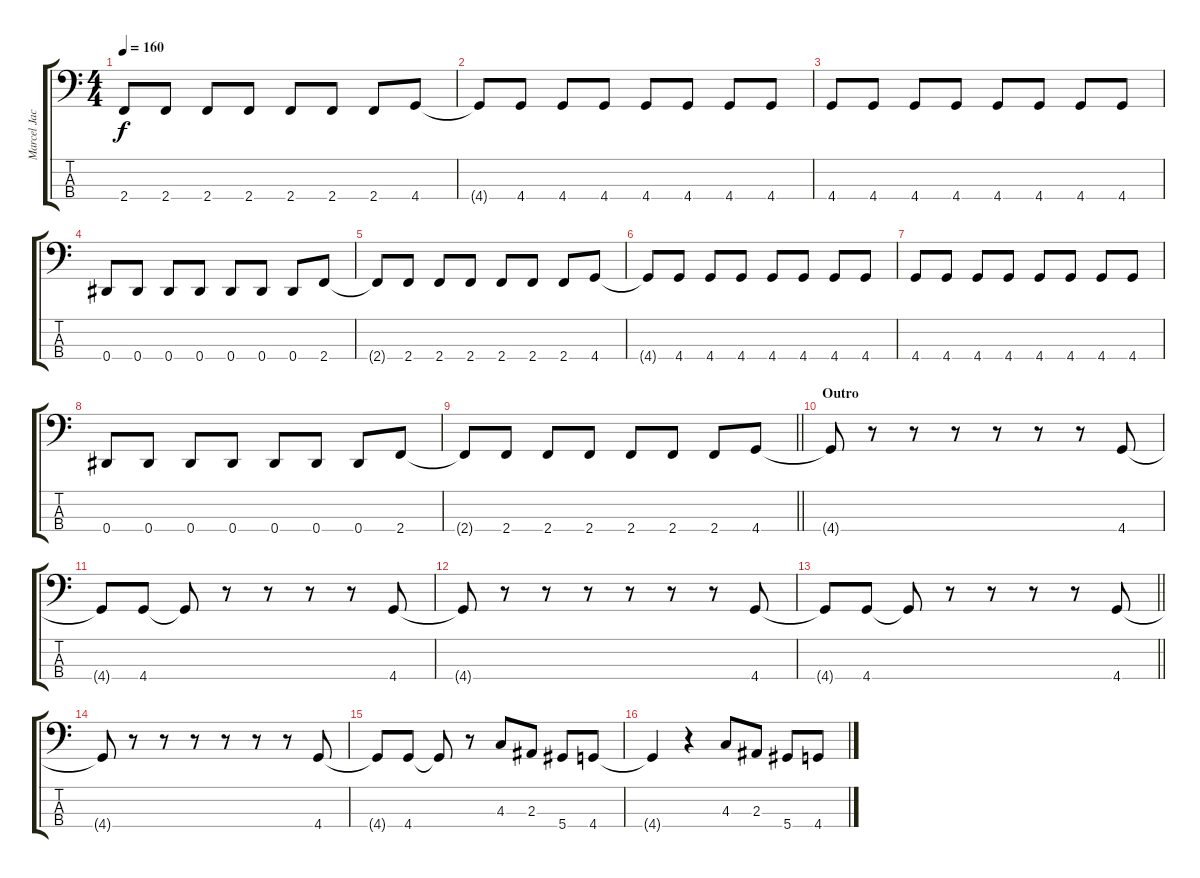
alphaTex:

\track ("Marcel Jacob" "Marcel Jac") {instrument electricbassfinger}
\staff {score tabs}
\tuning (Gb2 Db2 Ab1 Eb1) {hide}
\ts (4 4)
\tempo 160
\clef f4
\ks c
2.4{t}.8{dy f} 2.4.8 2.4.8 2.4.8 2.4.8 2.4.8 2.4.8 4.4.8 |
4.4{t}.8 4.4.8 4.4.8 4.4.8 4.4.8 4.4.8 4.4.8 4.4.8 |
4.4.8 4.4.8 4.4.8 4.4.8 4.4.8 4.4.8 4.4.8 4.4.8 |
0.4.8 0.4.8 0.4.8 0.4.8 0.4.8 0.4.8 0.4.8 2.4.8 |
2.4{t}.8 2.4.8 2.4.8 2.4.8 2.4.8 2.4.8 2.4.8 4.4.8 |
4.4{t}.8 4.4.8 4.4.8 4.4.8 4.4.8 4.4.8 4.4.8 4.4.8 |
4.4.8 4.4.8 4.4.8 4.4.8 4.4.8 4.4.8 4.4.8 4.4.8 |
0.4.8 0.4.8 0.4.8 0.4.8 0.4.8 0.4.8 0.4.8 2.4.8 |
\barLineRight lightlight
2.4{t}.8 2.4.8 2.4.8 2.4.8 2.4.8 2.4.8 2.4.8 4.4.8 |
\section ("" "Outro")
4.4{t}.8 r.8 r.8 r.8 r.8 r.8 r.8 4.4.8 |
4.4{t}.8 4.4.8 4.4{t}.8 r.8 r.8 r.8 r.8 4.4.8 |
4.4{t}.8 r.8 r.8 r.8 r.8 r.8 r.8 4.4.8 |
\barLineRight lightlight
4.4{t}.8 4.4.8 4.4{t}.8 r.8 r.8 r.8 r.8 4.4.8 |
4.4{t}.8 r.8 r.8 r.8 r.8 r.8 r.8 4.4.8 |
4.4{t}.8 4.4.8 4.4{t}.8 r.8 4.3.8 2.3.8 5.4.8 4.4.8 |
4.4{t}.4 r.4 4.3.8 2.3.8 5.4.8 4.4.8
